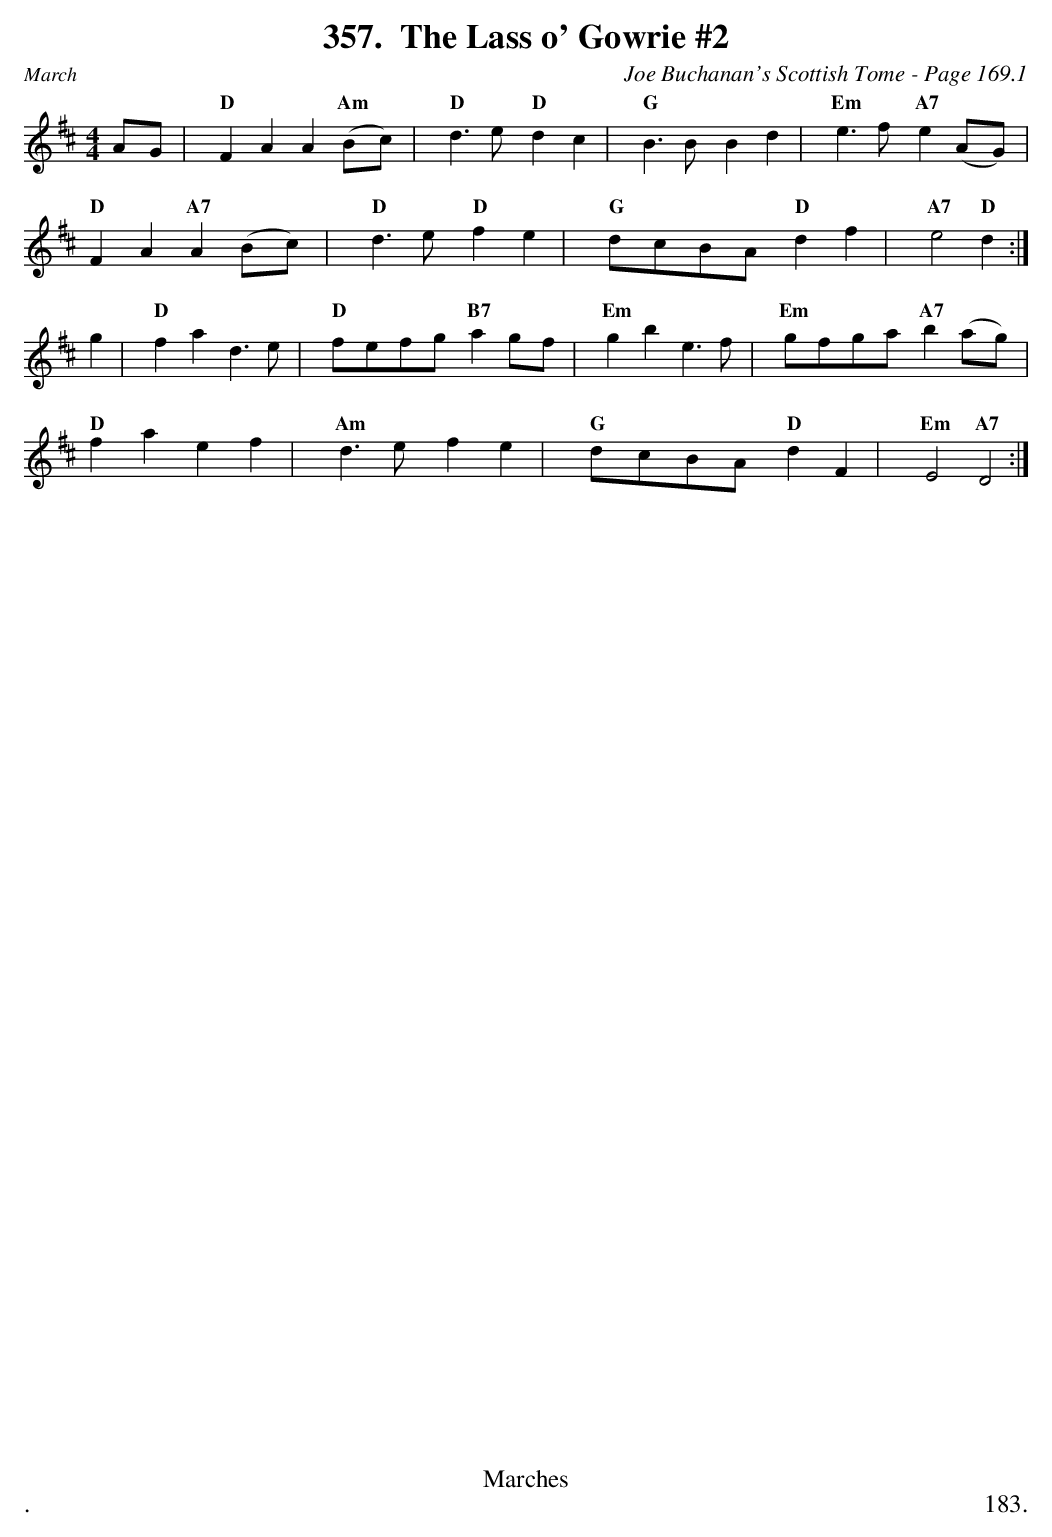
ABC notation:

X:1
T:Lass o' Gowrie #2, The
C:Joe Buchanan's Scottish Tome - Page 169.1
L:1/4
M:4/4
K:D
A/G/ | "D"F A A "Am"(B/c/) | "D"d > e "D"d c | "G"B > B B d | "Em"e > f "A7"e (A/G/) |
"D"F A "A7"A (B/c/) | "D"d > e "D"f e | "G"d/c/B/A/ "D"d f | "A7"e2 "D"d :|
g | "D"f a d > e | "D"f/e/f/g/ "B7"a g/f/ | "Em"g b e > f | "Em"g/f/g/a/ "A7"b (a/g/) |
"D"f a e f | "Am"d >e f e | "G"d/c/B/A/ "D"d F | "Em"E2 "A7"D2 :|
